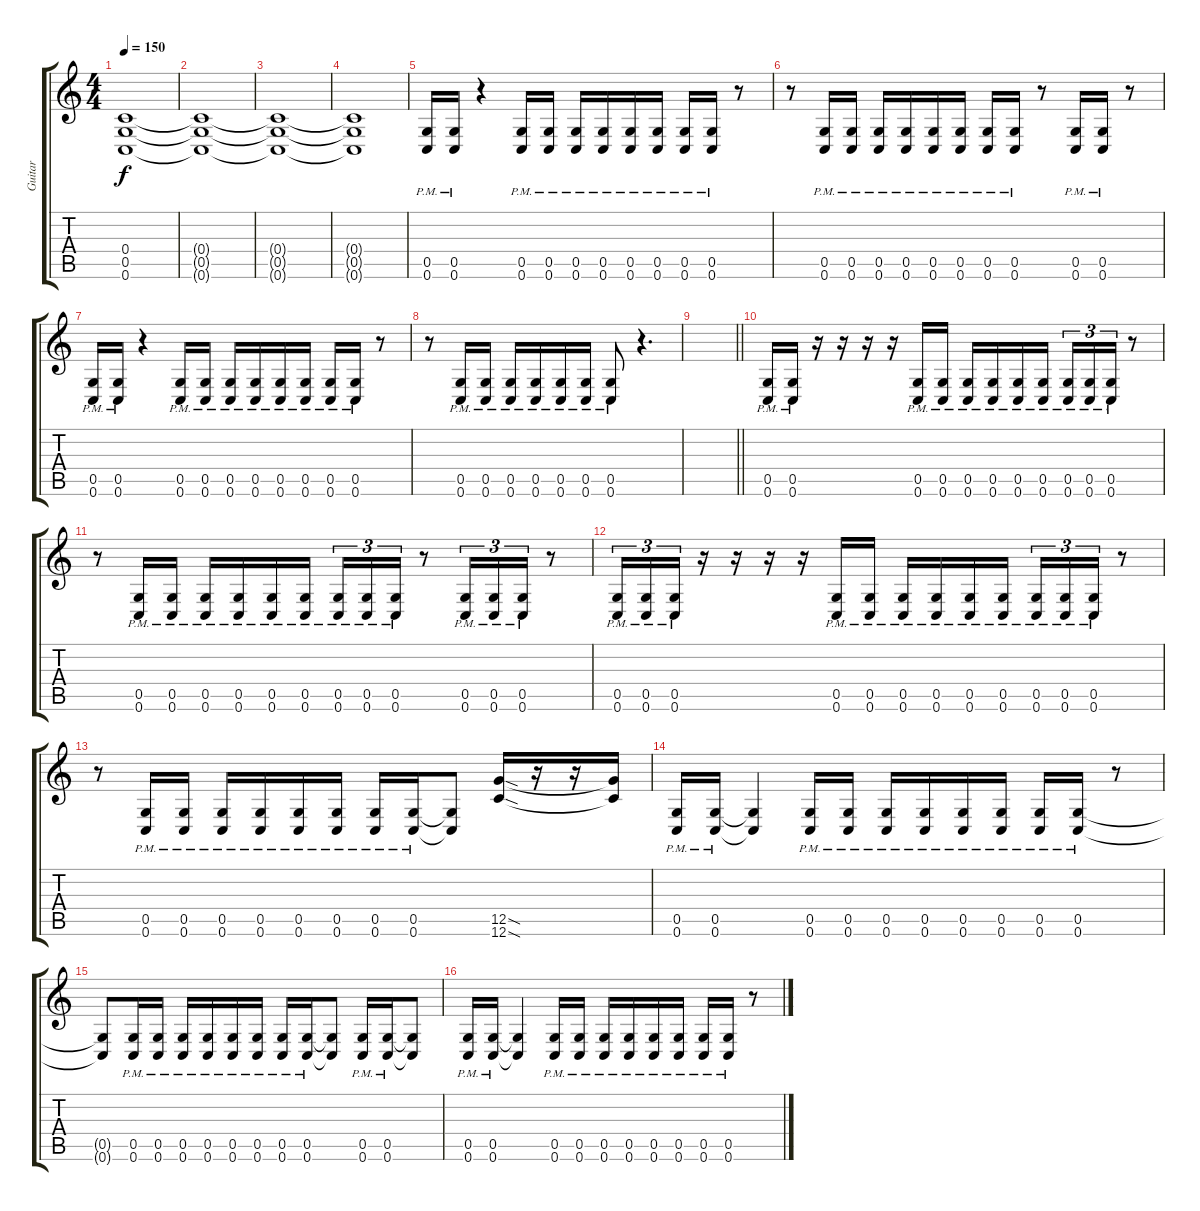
\track ("Guitar" "Guitar") {instrument distortionguitar}
\staff {score tabs}
\tuning (D4 A3 F3 C3 G2 C2) {hide}
\ts (4 4)
\section ("" "")
\tempo 150
\clef g2
\ks c
(0.4 0.5 0.6).1{dy f volume 12 balance 16 instrument distortionguitar} |
(0.4{t} 0.5{t} 0.6{t}).1 |
(0.4{t} 0.5{t} 0.6{t}).1 |
(0.4{t} 0.5{t} 0.6{t}).1 |
(0.5{pm} 0.6{pm}).16 (0.5{pm} 0.6{pm}).16 r.4 (0.5{pm} 0.6{pm}).16 (0.5{pm} 0.6{pm}).16 (0.5{pm} 0.6{pm}).16 (0.5{pm} 0.6{pm}).16 (0.5{pm} 0.6{pm}).16 (0.5{pm} 0.6{pm}).16 (0.5{pm} 0.6{pm}).16 (0.5{pm} 0.6{pm}).16 r.8 |
r.8 (0.5{pm} 0.6{pm}).16 (0.5{pm} 0.6{pm}).16 (0.5{pm} 0.6{pm}).16 (0.5{pm} 0.6{pm}).16 (0.5{pm} 0.6{pm}).16 (0.5{pm} 0.6{pm}).16 (0.5{pm} 0.6{pm}).16 (0.5{pm} 0.6{pm}).16 r.8 (0.5{pm} 0.6{pm}).16 (0.5{pm} 0.6{pm}).16 r.8 |
(0.5{pm} 0.6{pm}).16 (0.5{pm} 0.6{pm}).16 r.4 (0.5{pm} 0.6{pm}).16 (0.5{pm} 0.6{pm}).16 (0.5{pm} 0.6{pm}).16 (0.5{pm} 0.6{pm}).16 (0.5{pm} 0.6{pm}).16 (0.5{pm} 0.6{pm}).16 (0.5{pm} 0.6{pm}).16 (0.5{pm} 0.6{pm}).16 r.8 |
r.8 (0.5{pm} 0.6{pm}).16 (0.5{pm} 0.6{pm}).16 (0.5{pm} 0.6{pm}).16 (0.5{pm} 0.6{pm}).16 (0.5{pm} 0.6{pm}).16 (0.5{pm} 0.6{pm}).16 (0.5{pm} 0.6{pm}).8 r.4{d} |
\barLineRight lightlight
|
\section ("" "")
(0.5{pm} 0.6{pm}).16 (0.5{pm} 0.6{pm}).16 r.16 r.16 r.16 r.16 (0.5{pm} 0.6{pm}).16 (0.5{pm} 0.6{pm}).16 (0.5{pm} 0.6{pm}).16 (0.5{pm} 0.6{pm}).16 (0.5{pm} 0.6{pm}).16 (0.5{pm} 0.6{pm}).16 (0.5{pm} 0.6{pm}).16{tu (3 2)} (0.5{pm} 0.6{pm}).16{tu (3 2)} (0.5{pm} 0.6{pm}).16{tu (3 2)} r.8 |
r.8 (0.5{pm} 0.6{pm}).16 (0.5{pm} 0.6{pm}).16 (0.5{pm} 0.6{pm}).16 (0.5{pm} 0.6{pm}).16 (0.5{pm} 0.6{pm}).16 (0.5{pm} 0.6{pm}).16 (0.5{pm} 0.6{pm}).16{tu (3 2)} (0.5{pm} 0.6{pm}).16{tu (3 2)} (0.5{pm} 0.6{pm}).16{tu (3 2)} r.8 (0.5{pm} 0.6{pm}).16{tu (3 2)} (0.5{pm} 0.6{pm}).16{tu (3 2)} (0.5{pm} 0.6{pm}).16{tu (3 2)} r.8 |
(0.5{pm} 0.6{pm}).16{tu (3 2)} (0.5{pm} 0.6{pm}).16{tu (3 2)} (0.5{pm} 0.6{pm}).16{tu (3 2)} r.16 r.16 r.16 r.16 (0.5{pm} 0.6{pm}).16 (0.5{pm} 0.6{pm}).16 (0.5{pm} 0.6{pm}).16 (0.5{pm} 0.6{pm}).16 (0.5{pm} 0.6{pm}).16 (0.5{pm} 0.6{pm}).16 (0.5{pm} 0.6{pm}).16{tu (3 2)} (0.5{pm} 0.6{pm}).16{tu (3 2)} (0.5{pm} 0.6{pm}).16{tu (3 2)} r.8 |
r.8 (0.5{pm} 0.6{pm}).16 (0.5{pm} 0.6{pm}).16 (0.5{pm} 0.6{pm}).16 (0.5{pm} 0.6{pm}).16 (0.5{pm} 0.6{pm}).16 (0.5{pm} 0.6{pm}).16 (0.5{pm} 0.6{pm}).16 (0.5{pm} 0.6{pm}).16 (0.5{t} 0.6{t}).8 (12.5{sod} 12.6{sod}).16 r.16 r.16 (12.5{t} 12.6{t}).16 |
(0.5{pm} 0.6{pm}).16 (0.5{pm} 0.6{pm}).16 (0.5{t} 0.6{t}).4 (0.5{pm} 0.6{pm}).16 (0.5{pm} 0.6{pm}).16 (0.5{pm} 0.6{pm}).16 (0.5{pm} 0.6{pm}).16 (0.5{pm} 0.6{pm}).16 (0.5{pm} 0.6{pm}).16 (0.5{pm} 0.6{pm}).16 (0.5{pm} 0.6{pm}).16 r.8 |
(0.5{t} 0.6{t}).8 (0.5{pm} 0.6{pm}).16 (0.5{pm} 0.6{pm}).16 (0.5{pm} 0.6{pm}).16 (0.5{pm} 0.6{pm}).16 (0.5{pm} 0.6{pm}).16 (0.5{pm} 0.6{pm}).16 (0.5{pm} 0.6{pm}).16 (0.5{pm} 0.6{pm}).16 (0.5{t} 0.6{t}).8 (0.5{pm} 0.6{pm}).16 (0.5{pm} 0.6{pm}).16 (0.5{t} 0.6{t}).8 |
(0.5{pm} 0.6{pm}).16 (0.5{pm} 0.6{pm}).16 (0.5{t} 0.6{t}).4 (0.5{pm} 0.6{pm}).16 (0.5{pm} 0.6{pm}).16 (0.5{pm} 0.6{pm}).16 (0.5{pm} 0.6{pm}).16 (0.5{pm} 0.6{pm}).16 (0.5{pm} 0.6{pm}).16 (0.5{pm} 0.6{pm}).16 (0.5{pm} 0.6{pm}).16 r.8
